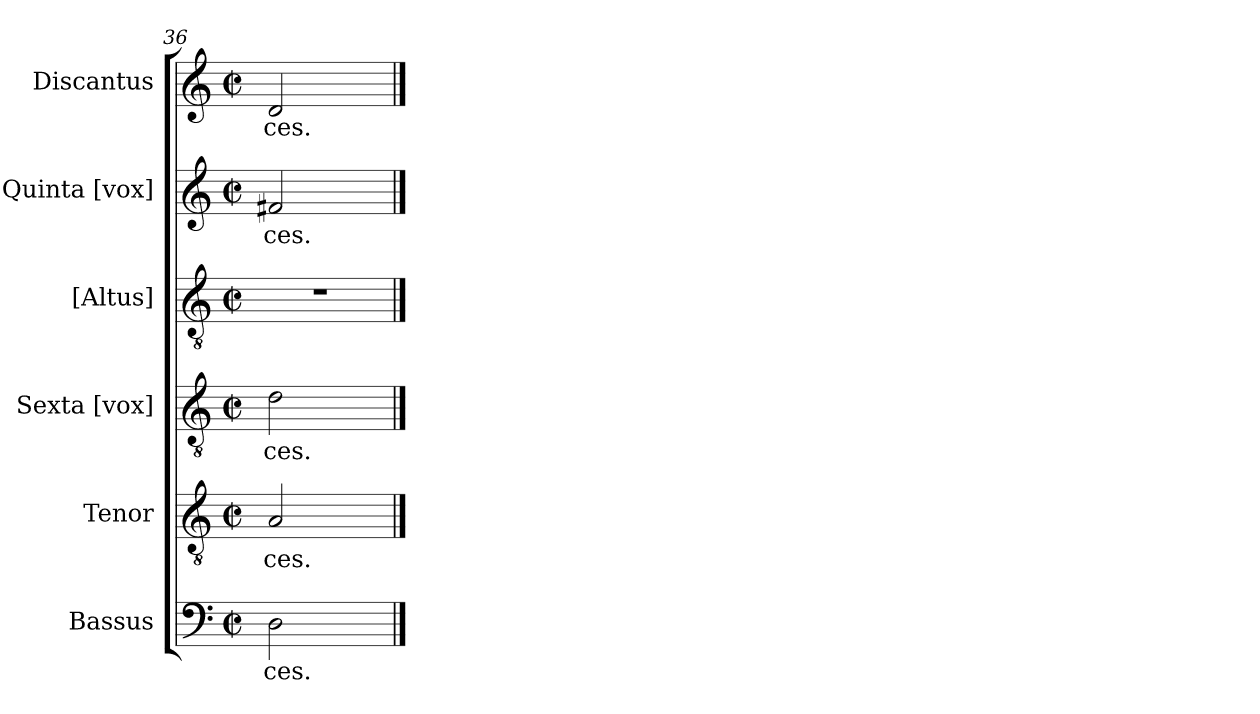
**kern	**text	**kern	**text	**kern	**text	**kern	**kern	**text	**kern	**text
*part6	*part6	*part5	*part5	*part4	*part4	*part3	*part2	*part2	*part1	*part1
*staff6	*staff6	*staff5	*staff5	*staff4	*staff4	*staff3	*staff2	*staff2	*staff1	*staff1
*I"Bassus	*	*I"Tenor	*	*I"Sexta [vox]	*	*I"[Altus]	*I"Quinta [vox]	*	*I"Discantus	*
*I'B	*	*I'T	*	*	*	*I'[A]	*I'V	*	*I'D	*
*clefF4	*	*clefGv2	*	*clefGv2	*	*clefGv2	*clefG2	*	*clefG2	*
*k[]	*	*k[]	*	*k[]	*	*k[]	*k[]	*	*k[]	*
*C:	*	*C:	*	*C:	*	*C:	*C:	*	*C:	*
*M2/2	*	*M2/2	*	*M2/2	*	*M2/2	*M2/2	*	*M2/2	*
*met(c|)	*	*met(c|)	*	*met(c|)	*	*met(c|)	*met(c|)	*	*met(c|)	*
=36	=36	=36	=36	=36	=36	=36	=36	=36	=36	=36
2D\	-ces.	2A/	-ces.	2d\	-ces.	1r	2f#X/	-ces.	2d/	-ces.
2ryy	.	2ryy	.	2ryy	.	.	2ryy	.	2ryy	.
==	==	==	==	==	==	==	==	==	==	==
*-	*-	*-	*-	*-	*-	*-	*-	*-	*-	*-
